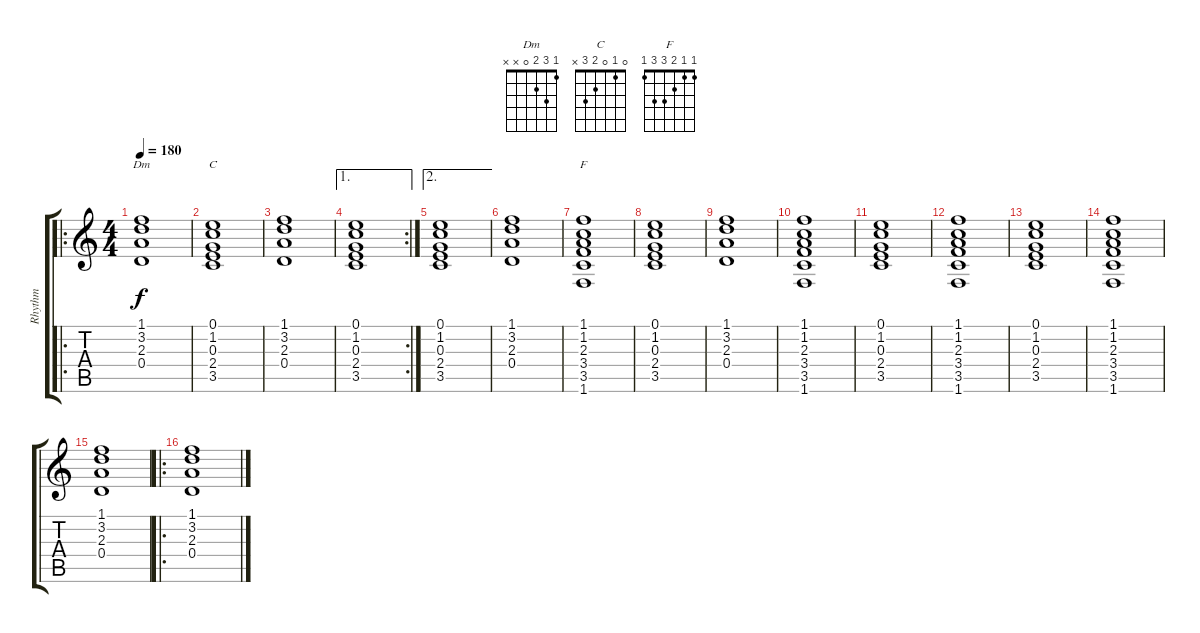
\track ("Rhythm" "Rhythm") {instrument acousticguitarnylon}
\staff {score tabs}
\tuning (E4 B3 G3 D3 A2 E2) {hide}
\chord ("Dm" 1 3 2 0 x x)
\chord ("C" 0 1 0 2 3 x)
\chord ("F" 1 1 2 3 3 1)
\ro
\ts (4 4)
\tempo 180
\clef g2
\ks c
(1.1 3.2 2.3 0.4).1{ch "Dm" dy f instrument acousticguitarnylon} |
(0.1 1.2 0.3 2.4 3.5).1{ch "C"} |
(1.1 3.2 2.3 0.4).1 |
\ae 1
\rc 2
(0.1 1.2 0.3 2.4 3.5).1 |
\ae 2
(0.1 1.2 0.3 2.4 3.5).1 |
(1.1 3.2 2.3 0.4).1 |
(1.1 1.2 2.3 3.4 3.5 1.6).1{ch "F"} |
(0.1 1.2 0.3 2.4 3.5).1 |
(1.1 3.2 2.3 0.4).1 |
(1.1 1.2 2.3 3.4 3.5 1.6).1 |
(0.1 1.2 0.3 2.4 3.5).1 |
(1.1 1.2 2.3 3.4 3.5 1.6).1 |
(0.1 1.2 0.3 2.4 3.5).1 |
(1.1 1.2 2.3 3.4 3.5 1.6).1 |
(1.1 3.2 2.3 0.4).1 |
\ro
(1.1 3.2 2.3 0.4).1
